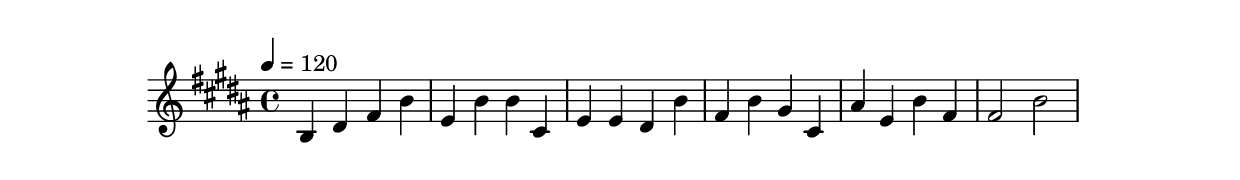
\score {
	\header
	{
		title = "modulateMajor"
		subtitle = "2019-04-10"
		composer = "Daniel Ackermans"
	}

	\new Staff {
		\key b \major
		\clef "treble"
		\time 4/4
		\tempo 4 = 120
		b4 dis' fis' b' e' b' b' cis' e' e' dis' b' fis' b' gis' cis' ais' e' b' fis' fis'2 b'
	}
	\layout { }
	\midi { }
}
